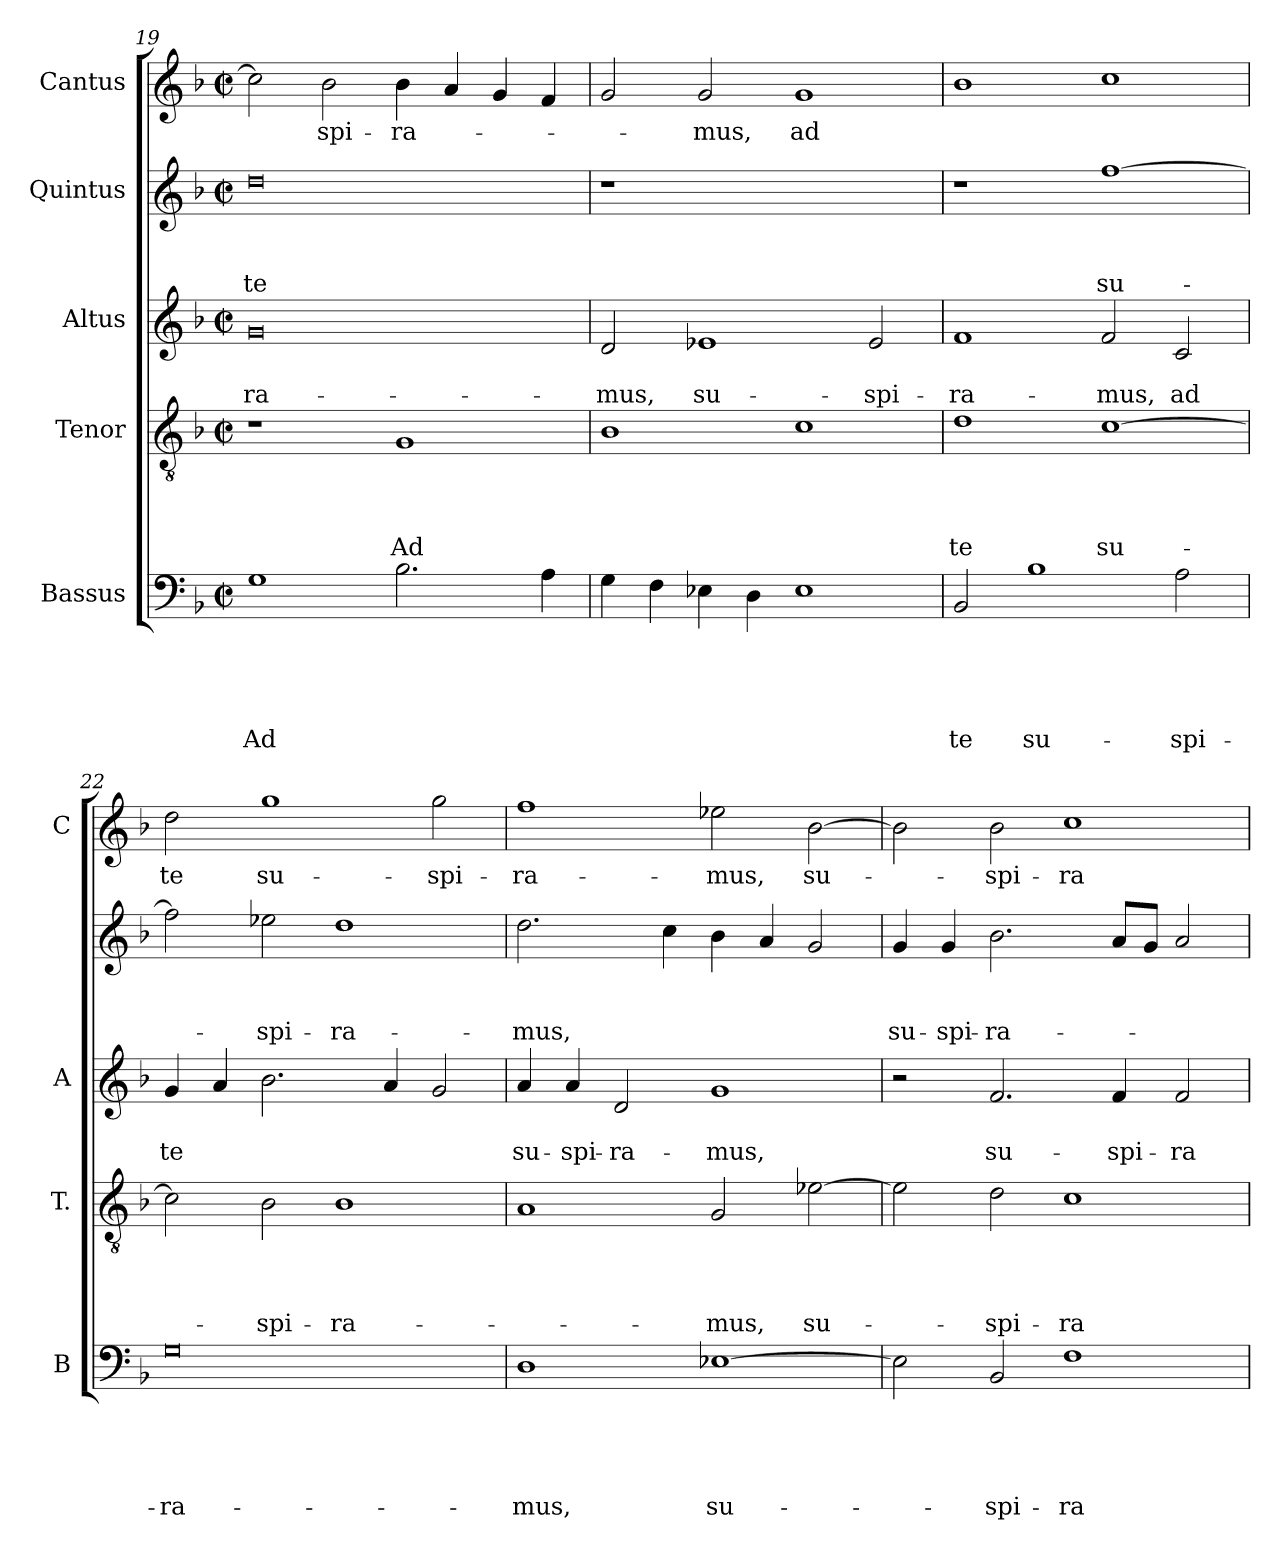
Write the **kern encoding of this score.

**kern	**text	**text	**text	**text	**text	**kern	**text	**text	**text	**text	**kern	**text	**text	**kern	**text	**text	**text	**kern	**text
*part5	*part5	*part5	*part5	*part5	*part5	*part4	*part4	*part4	*part4	*part4	*part3	*part3	*part3	*part2	*part2	*part2	*part2	*part1	*part1
*staff5	*staff5	*staff5	*staff5	*staff5	*staff5	*staff4	*staff4	*staff4	*staff4	*staff4	*staff3	*staff3	*staff3	*staff2	*staff2	*staff2	*staff2	*staff1	*staff1
*I"Bassus	*	*	*	*	*	*I"Tenor	*	*	*	*	*I"Altus	*	*	*I"Quintus	*	*	*	*I"Cantus	*
*I'B	*	*	*	*	*	*I'T.	*	*	*	*	*I'A	*	*	*	*	*	*	*I'C	*
*clefF4	*	*	*	*	*	*clefGv2	*	*	*	*	*clefG2	*	*	*clefG2	*	*	*	*clefG2	*
*k[b-]	*	*	*	*	*	*k[b-]	*	*	*	*	*k[b-]	*	*	*k[b-]	*	*	*	*k[b-]	*
*F:	*	*	*	*	*	*F:	*	*	*	*	*F:	*	*	*F:	*	*	*	*F:	*
*M2/2	*	*	*	*	*	*M2/2	*	*	*	*	*M2/2	*	*	*M2/2	*	*	*	*M2/2	*
*met(c|)	*	*	*	*	*	*met(c|)	*	*	*	*	*met(c|)	*	*	*met(c|)	*	*	*	*met(c|)	*
=19	=19	=19	=19	=19	=19	=19	=19	=19	=19	=19	=19	=19	=19	=19	=19	=19	=19	=19	=19
!	!	!	!	!	!LO:LY:b	!	!	!	!	!	!	!	!LO:LY:b	!	!	!	!LO:LY:b	!	!
1G	.	.	.	.	Ad	1r	.	.	.	.	0g	.	-ra-	0dd	.	.	te	2cc\]	.
!	!	!	!	!	!	!	!	!	!	!	!	!	!	!	!	!	!	!	!LO:LY:b
.	.	.	.	.	.	.	.	.	.	.	.	.	.	.	.	.	.	2b-\	-spi-
!	!	!	!	!	!	!	!	!	!	!LO:LY:b	!	!	!	!	!	!	!	!	!LO:LY:b
2.B-\	.	.	.	.	.	1G	.	.	.	Ad	.	.	.	.	.	.	.	4b-\	-ra-
.	.	.	.	.	.	.	.	.	.	.	.	.	.	.	.	.	.	4a/	.
.	.	.	.	.	.	.	.	.	.	.	.	.	.	.	.	.	.	4g/	.
4A\	.	.	.	.	.	.	.	.	.	.	.	.	.	.	.	.	.	4f/	.
=20	=20	=20	=20	=20	=20	=20	=20	=20	=20	=20	=20	=20	=20	=20	=20	=20	=20	=20	=20
!	!	!	!	!	!	!	!	!	!	!	!	!	!LO:LY:b	!	!	!	!	!	!
4G\	.	.	.	.	.	1B-	.	.	.	.	2d/	.	-mus,	1r	.	.	.	2g/	.
4F\	.	.	.	.	.	.	.	.	.	.	.	.	.	.	.	.	.	.	.
!	!	!	!	!	!	!	!	!	!	!	!	!	!LO:LY:b	!	!	!	!	!	!LO:LY:b
4E-X\	.	.	.	.	.	.	.	.	.	.	1e-X	.	su-	.	.	.	.	2g/	-mus,
4D\	.	.	.	.	.	.	.	.	.	.	.	.	.	.	.	.	.	.	.
!	!	!	!	!	!	!	!	!	!	!	!	!	!	!	!	!	!	!	!LO:LY:b
1E-	.	.	.	.	.	1c	.	.	.	.	.	.	.	1ryy	.	.	.	1g	ad
!	!	!	!	!	!	!	!	!	!	!	!	!	!LO:LY:b	!	!	!	!	!	!
.	.	.	.	.	.	.	.	.	.	.	2e-/	.	-spi-	.	.	.	.	.	.
=21	=21	=21	=21	=21	=21	=21	=21	=21	=21	=21	=21	=21	=21	=21	=21	=21	=21	=21	=21
!	!	!	!	!	!LO:LY:b	!	!	!	!	!LO:LY:b	!	!	!LO:LY:b	!	!	!	!	!	!
2BB-/	.	.	.	.	te	1d	.	.	.	te	1f	.	-ra-	1r	.	.	.	1b-	.
!	!	!	!	!	!LO:LY:b	!	!	!	!	!	!	!	!	!	!	!	!	!	!
1B-	.	.	.	.	su-	.	.	.	.	.	.	.	.	.	.	.	.	.	.
!	!	!	!	!	!	!	!	!	!	!LO:LY:b	!	!	!LO:LY:b	!	!	!	!LO:LY:b	!	!
.	.	.	.	.	.	[1c	.	.	.	su-	2f/	.	-mus,	[1ff	.	.	su-	1cc	.
!	!	!	!	!	!LO:LY:b	!	!	!	!	!	!	!	!LO:LY:b	!	!	!	!	!	!
2A\	.	.	.	.	-spi-	.	.	.	.	.	2c/	.	ad	.	.	.	.	.	.
!!LO:LB:g=z
=22	=22	=22	=22	=22	=22	=22	=22	=22	=22	=22	=22	=22	=22	=22	=22	=22	=22	=22	=22
!	!	!	!	!	!LO:LY:b	!	!	!	!	!	!	!	!LO:LY:b	!	!	!	!	!	!LO:LY:b
0G	.	.	.	.	-ra-	2c\]	.	.	.	.	4g/	.	te	2ff\]	.	.	.	2dd\	te
.	.	.	.	.	.	.	.	.	.	.	4a/	.	.	.	.	.	.	.	.
!	!	!	!	!	!	!	!	!	!	!LO:LY:b	!	!	!	!	!	!	!LO:LY:b	!	!LO:LY:b
.	.	.	.	.	.	2B-\	.	.	.	-spi-	2.b-\	.	.	2ee-X\	.	.	-spi-	1gg	su-
!	!	!	!	!	!	!	!	!	!	!LO:LY:b	!	!	!	!	!	!	!LO:LY:b	!	!
.	.	.	.	.	.	1B-	.	.	.	-ra-	.	.	.	1dd	.	.	-ra-	.	.
.	.	.	.	.	.	.	.	.	.	.	4a/	.	.	.	.	.	.	.	.
!	!	!	!	!	!	!	!	!	!	!	!	!	!	!	!	!	!	!	!LO:LY:b
.	.	.	.	.	.	.	.	.	.	.	2g/	.	.	.	.	.	.	2gg\	-spi-
=23	=23	=23	=23	=23	=23	=23	=23	=23	=23	=23	=23	=23	=23	=23	=23	=23	=23	=23	=23
!	!	!	!	!	!LO:LY:b	!	!	!	!	!	!	!	!LO:LY:b	!	!	!	!LO:LY:b	!	!LO:LY:b
1D	.	.	.	.	-mus,	1A	.	.	.	.	4a/	.	su-	2.dd\	.	.	-mus,	1ff	-ra-
!	!	!	!	!	!	!	!	!	!	!	!	!	!LO:LY:b	!	!	!	!	!	!
.	.	.	.	.	.	.	.	.	.	.	4a/	.	-spi-	.	.	.	.	.	.
!	!	!	!	!	!	!	!	!	!	!	!	!	!LO:LY:b	!	!	!	!	!	!
.	.	.	.	.	.	.	.	.	.	.	2d/	.	-ra-	.	.	.	.	.	.
.	.	.	.	.	.	.	.	.	.	.	.	.	.	4cc\	.	.	.	.	.
!	!	!	!	!	!LO:LY:b	!	!	!	!	!LO:LY:b	!	!	!LO:LY:b	!	!	!	!	!	!LO:LY:b
[1E-X	.	.	.	.	su-	2G/	.	.	.	-mus,	1g	.	-mus,	4b-\	.	.	.	2ee-X\	-mus,
.	.	.	.	.	.	.	.	.	.	.	.	.	.	4a/	.	.	.	.	.
!	!	!	!	!	!	!	!	!	!	!LO:LY:b	!	!	!	!	!	!	!	!	!LO:LY:b
.	.	.	.	.	.	[2e-X\	.	.	.	su-	.	.	.	2g/	.	.	.	[2b-\	su-
=24	=24	=24	=24	=24	=24	=24	=24	=24	=24	=24	=24	=24	=24	=24	=24	=24	=24	=24	=24
!	!	!	!	!	!	!	!	!	!	!	!	!	!	!	!	!	!LO:LY:b	!	!
2E-\]	.	.	.	.	.	2e-\]	.	.	.	.	2r	.	.	4g/	.	.	su-	2b-\]	.
!	!	!	!	!	!	!	!	!	!	!	!	!	!	!	!	!	!LO:LY:b	!	!
.	.	.	.	.	.	.	.	.	.	.	.	.	.	4g/	.	.	-spi-	.	.
!	!	!	!	!	!LO:LY:b	!	!	!	!	!LO:LY:b	!	!	!LO:LY:b	!	!	!	!LO:LY:b	!	!LO:LY:b
2BB-/	.	.	.	.	-spi-	2d\	.	.	.	-spi-	2.f/	.	su-	2.b-\	.	.	-ra-	2b-\	-spi-
!	!	!	!	!	!LO:LY:b	!	!	!	!	!LO:LY:b	!	!	!	!	!	!	!	!	!LO:LY:b
1F	.	.	.	.	-ra-	1c	.	.	.	-ra-	.	.	.	.	.	.	.	1cc	-ra-
!	!	!	!	!	!	!	!	!	!	!	!	!	!LO:LY:b	!	!	!	!	!	!
.	.	.	.	.	.	.	.	.	.	.	4f/	.	-spi-	8a/L	.	.	.	.	.
.	.	.	.	.	.	.	.	.	.	.	.	.	.	8g/J	.	.	.	.	.
!	!	!	!	!	!	!	!	!	!	!	!	!	!LO:LY:b	!	!	!	!	!	!
.	.	.	.	.	.	.	.	.	.	.	2f/	.	-ra-	2a/	.	.	.	.	.
=	=	=	=	=	=	=	=	=	=	=	=	=	=	=	=	=	=	=	=
*-	*-	*-	*-	*-	*-	*-	*-	*-	*-	*-	*-	*-	*-	*-	*-	*-	*-	*-	*-
